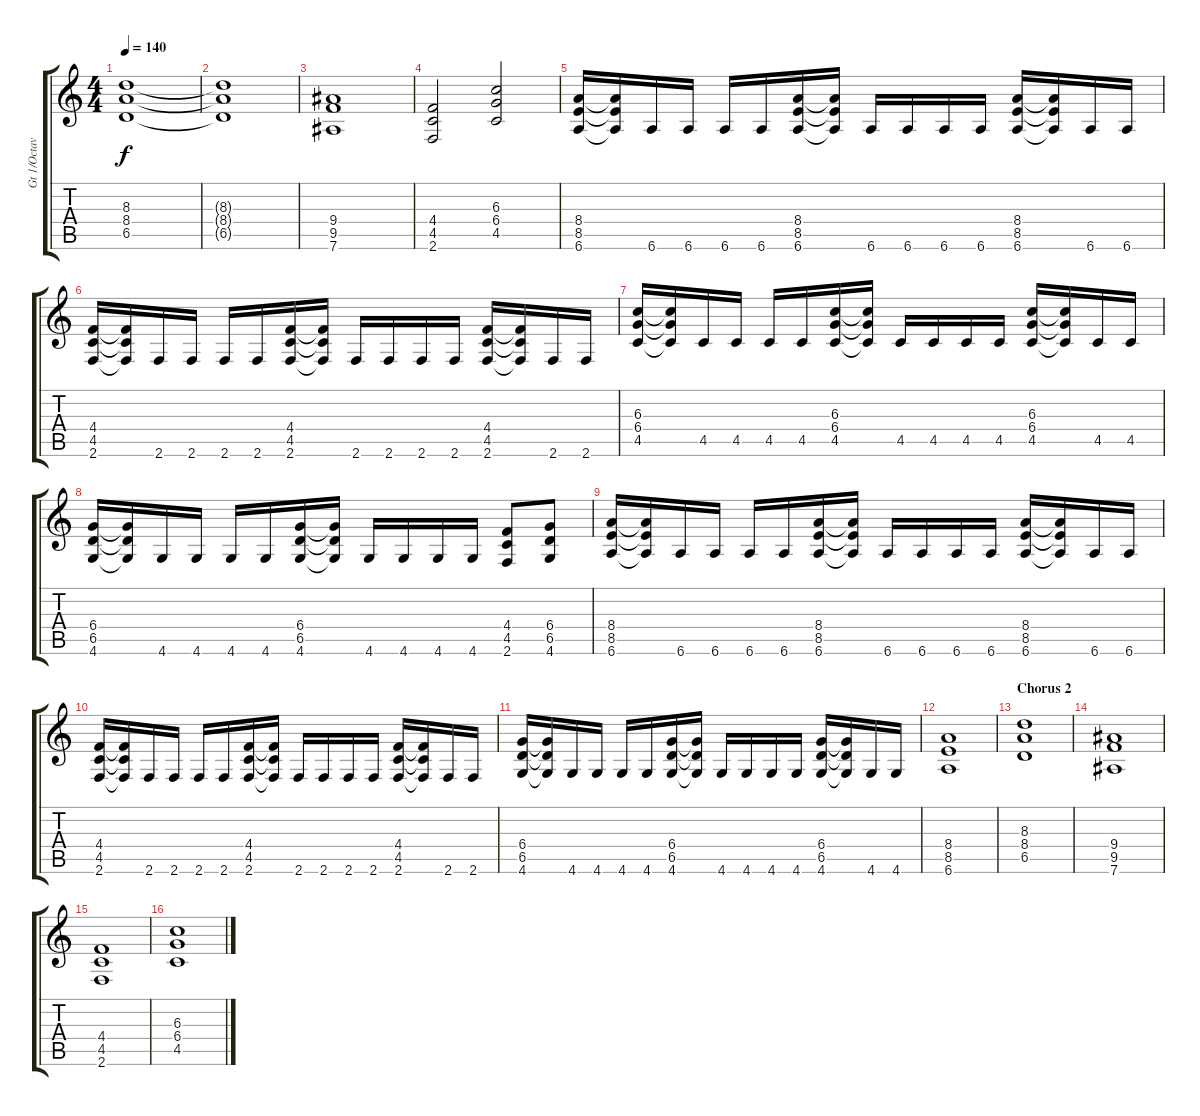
\track ("Gt 1/Octaver" "Gt 1/Octav") {instrument overdrivenguitar}
\staff {score tabs}
\tuning (Eb4 Bb3 Gb3 Db3 Ab2 Eb2) {hide}
\ts (4 4)
\tempo 140
\clef g2
\ks c
(8.3 8.4 6.5).1{dy f} |
(8.3{t} 8.4{t} 6.5{t}).1 |
(9.4 9.5 7.6).1 |
(4.4 4.5 2.6).2 (6.3 6.4 4.5).2 |
(8.4 8.5 6.6).16 (8.4{t} 8.5{t} 6.6{t}).16 6.6.16 6.6.16 6.6.16 6.6.16 (8.4 8.5 6.6).16 (8.4{t} 8.5{t} 6.6{t}).16 6.6.16 6.6.16 6.6.16 6.6.16 (8.4 8.5 6.6).16 (8.4{t} 8.5{t} 6.6{t}).16 6.6.16 6.6.16 |
(4.4 4.5 2.6).16 (4.4{t} 4.5{t} 2.6{t}).16 2.6.16 2.6.16 2.6.16 2.6.16 (4.4 4.5 2.6).16 (4.4{t} 4.5{t} 2.6{t}).16 2.6.16 2.6.16 2.6.16 2.6.16 (4.4 4.5 2.6).16 (4.4{t} 4.5{t} 2.6{t}).16 2.6.16 2.6.16 |
(6.3 6.4 4.5).16 (6.3{t} 6.4{t} 4.5{t}).16 4.5.16 4.5.16 4.5.16 4.5.16 (6.3 6.4 4.5).16 (6.3{t} 6.4{t} 4.5{t}).16 4.5.16 4.5.16 4.5.16 4.5.16 (6.3 6.4 4.5).16 (6.3{t} 6.4{t} 4.5{t}).16 4.5.16 4.5.16 |
(6.4 6.5 4.6).16 (6.4{t} 6.5{t} 4.6{t}).16 4.6.16 4.6.16 4.6.16 4.6.16 (6.4 6.5 4.6).16 (6.4{t} 6.5{t} 4.6{t}).16 4.6.16 4.6.16 4.6.16 4.6.16 (4.4 4.5 2.6).8 (6.4 6.5 4.6).8 |
(8.4 8.5 6.6).16 (8.4{t} 8.5{t} 6.6{t}).16 6.6.16 6.6.16 6.6.16 6.6.16 (8.4 8.5 6.6).16 (8.4{t} 8.5{t} 6.6{t}).16 6.6.16 6.6.16 6.6.16 6.6.16 (8.4 8.5 6.6).16 (8.4{t} 8.5{t} 6.6{t}).16 6.6.16 6.6.16 |
(4.4 4.5 2.6).16 (4.4{t} 4.5{t} 2.6{t}).16 2.6.16 2.6.16 2.6.16 2.6.16 (4.4 4.5 2.6).16 (4.4{t} 4.5{t} 2.6{t}).16 2.6.16 2.6.16 2.6.16 2.6.16 (4.4 4.5 2.6).16 (4.4{t} 4.5{t} 2.6{t}).16 2.6.16 2.6.16 |
(6.4 6.5 4.6).16 (6.4{t} 6.5{t} 4.6{t}).16 4.6.16 4.6.16 4.6.16 4.6.16 (6.4 6.5 4.6).16 (6.4{t} 6.5{t} 4.6{t}).16 4.6.16 4.6.16 4.6.16 4.6.16 (6.4 6.5 4.6).16 (6.4{t} 6.5{t} 4.6{t}).16 4.6.16 4.6.16 |
(8.4 8.5 6.6).1 |
\section ("" "Chorus 2")
(8.3 8.4 6.5).1 |
(9.4 9.5 7.6).1 |
(4.4 4.5 2.6).1 |
(6.3 6.4 4.5).1
